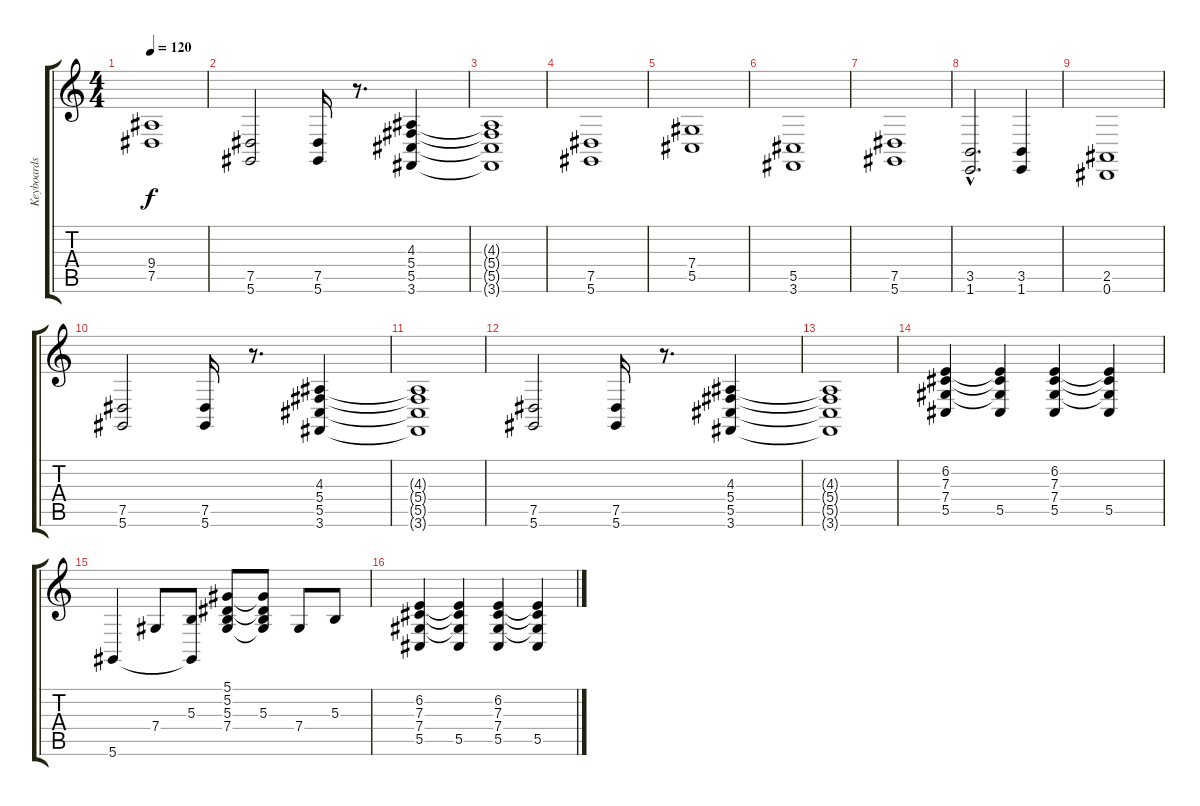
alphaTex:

\track ("Keyboards 2" "Keyboards ") {instrument brightacousticpiano}
\staff {score tabs}
\tuning (Eb4 Bb3 Gb3 Db3 Ab2 Eb2) {hide}
\ts (4 4)
\tempo 120
\clef g2
\ks c
(9.4 7.5).1{dy f} |
(7.5 5.6).2 (7.5 5.6).16 r.8{d} (4.3 5.4 5.5 3.6).4 |
(4.3{t} 5.4{t} 5.5{t} 3.6{t}).1 |
(7.5 5.6).1 |
(7.4 5.5).1 |
(5.5 3.6).1 |
(7.5 5.6).1 |
(3.5{hac} 1.6{hac}).2{d} (3.5 1.6).4 |
(2.5 0.6).1 |
(7.5 5.6).2 (7.5 5.6).16 r.8{d} (4.3 5.4 5.5 3.6).4 |
(4.3{t} 5.4{t} 5.5{t} 3.6{t}).1 |
(7.5 5.6).2 (7.5 5.6).16 r.8{d} (4.3 5.4 5.5 3.6).4 |
(4.3{t} 5.4{t} 5.5{t} 3.6{t}).1 |
(6.2 7.3 7.4 5.5).4 (6.2{t} 7.3{t} 7.4{t} 5.5).4 (6.2 7.3 7.4 5.5).4 (6.2{t} 7.3{t} 7.4{t} 5.5).4 |
5.6.4 7.4.8 (5.3 5.6{t}).8 (5.1 5.2 5.3 7.4).8 (5.1{t} 5.2{t} 5.3 7.4{t}).8 7.4.8 5.3.8 |
(6.2 7.3 7.4 5.5).4 (6.2{t} 7.3{t} 7.4{t} 5.5).4 (6.2 7.3 7.4 5.5).4 (6.2{t} 7.3{t} 7.4{t} 5.5).4
